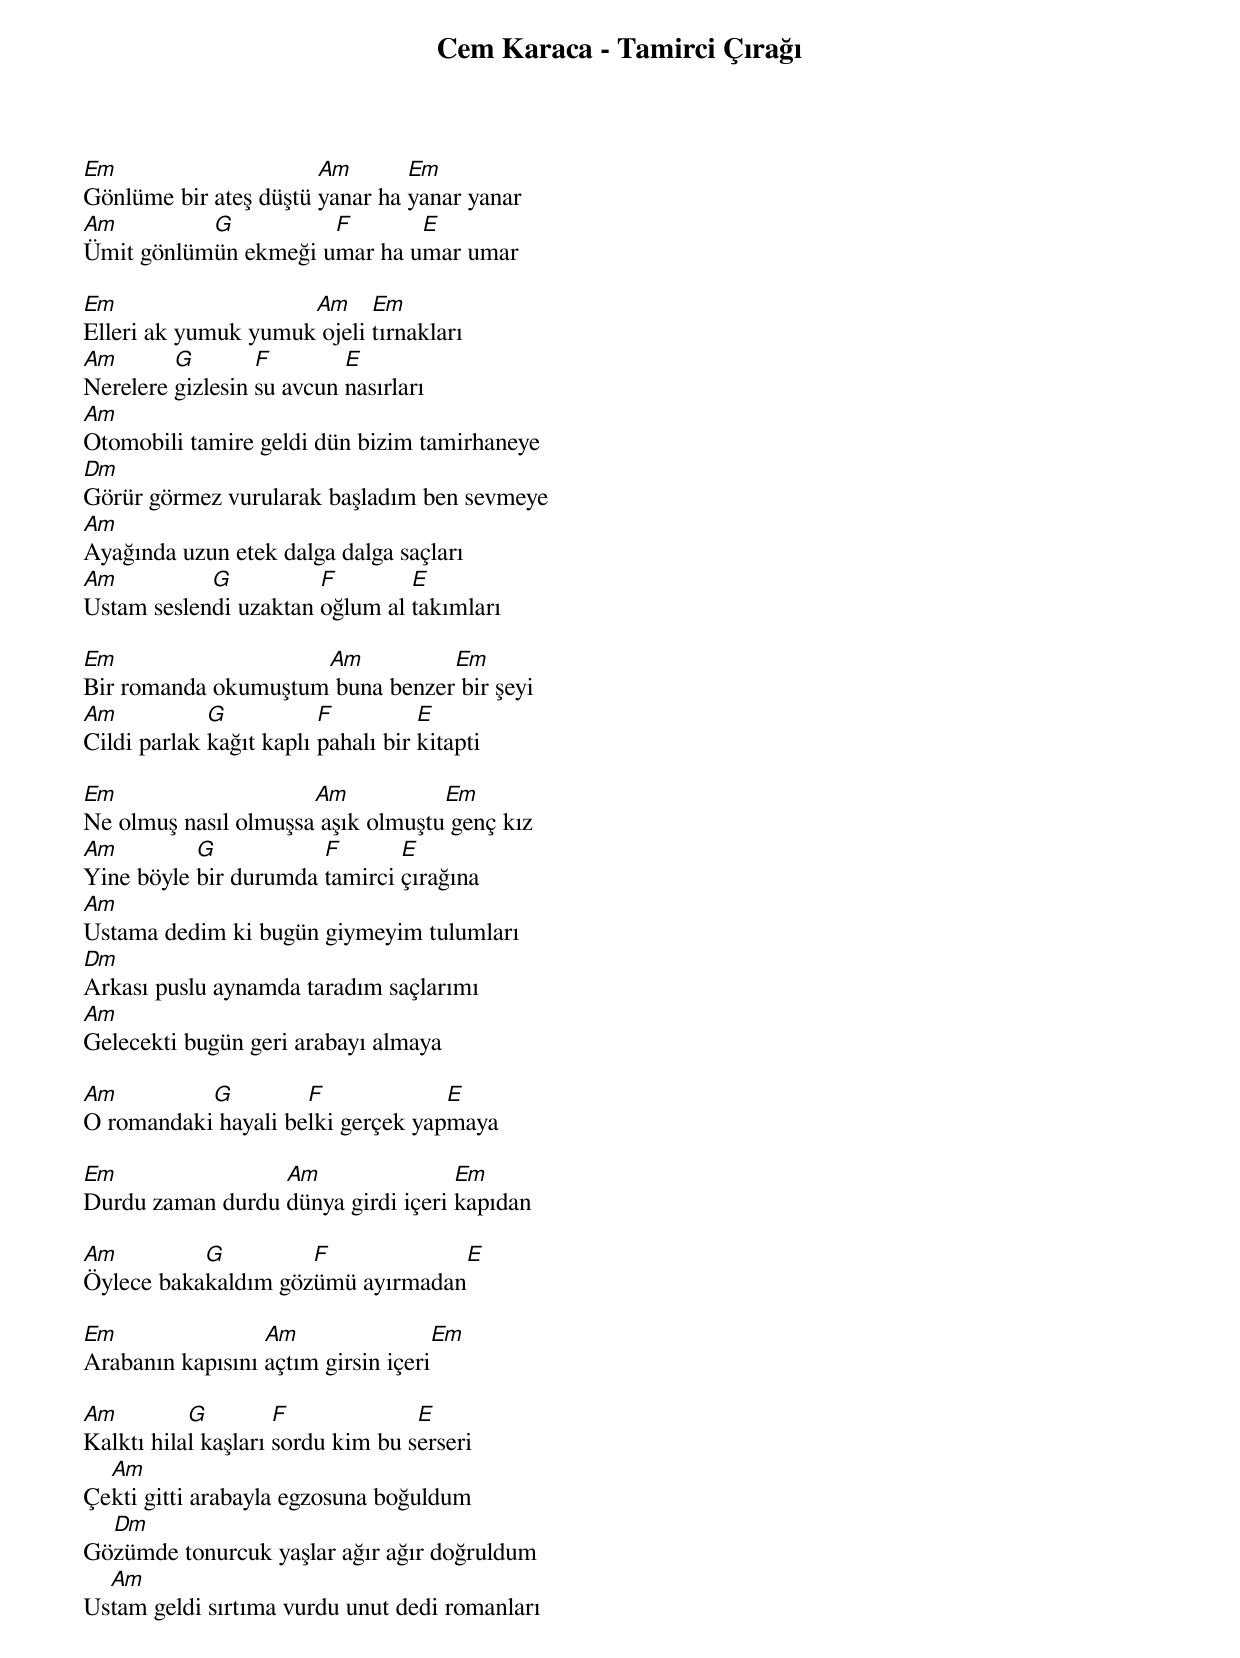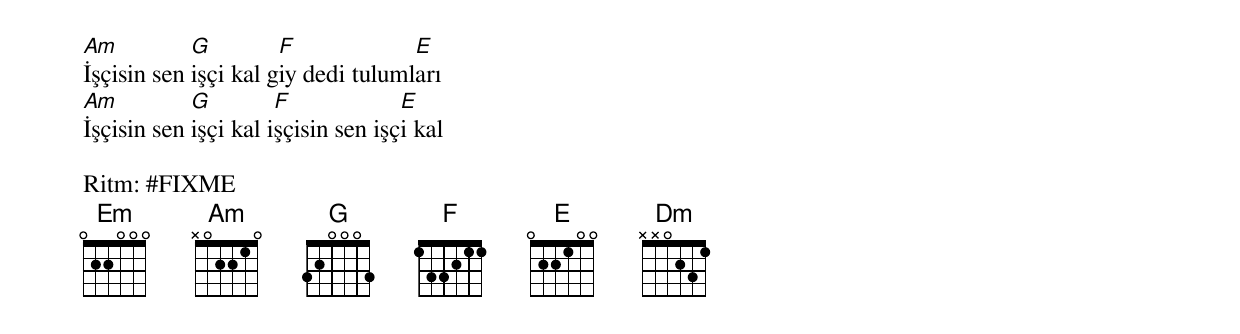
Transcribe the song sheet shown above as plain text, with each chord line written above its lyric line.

Cem Karaca - Tamirci Çırağı

Em                     Am       Em
Gönlüme bir ateş düştü yanar ha yanar yanar
Am         G          F       E
Ümit gönlümün ekmeği umar ha umar umar

Em                   Am     Em
Elleri ak yumuk yumuk ojeli tırnakları
Am       G        F        E
Nerelere gizlesin su avcun nasırları
Am
Otomobili tamire geldi dün bizim tamirhaneye
Dm
Görür görmez vurularak başladım ben sevmeye
Am
Ayağında uzun etek dalga dalga saçları
Am          G          F        E
Ustam seslendi uzaktan oğlum al takımları

Em                   Am          Em
Bir romanda okumuştum buna benzer bir şeyi
Am           G           F          E
Cildi parlak kağıt kaplı pahalı bir kitapti

Em                    Am           Em
Ne olmuş nasıl olmuşsa aşık olmuştu genç kız
Am         G           F       E
Yine böyle bir durumda tamirci çırağına
Am
Ustama dedim ki bugün giymeyim tulumları
Dm
Arkası puslu aynamda taradım saçlarımı
Am
Gelecekti bugün geri arabayı almaya

Am         G         F             E
O romandaki hayali belki gerçek yapmaya

Em                Am                Em
Durdu zaman durdu dünya girdi içeri kapıdan

Am         G         F             E
Öylece bakakaldım gözümü ayırmadan

Em                Am                Em
Arabanın kapısını açtım girsin içeri

Am         G         F             E
Kalktı hilal kaşları sordu kim bu serseri
  Am
Çekti gitti arabayla egzosuna boğuldum
  Dm
Gözümde tonurcuk yaşlar ağır ağır doğruldum
  Am
Ustam geldi sırtıma vurdu unut dedi romanları
Am          G         F             E
İşçisin sen işçi kal giy dedi tulumları
Am          G         F             E
İşçisin sen işçi kal işçisin sen işçi kal

Ritm: #FIXME
